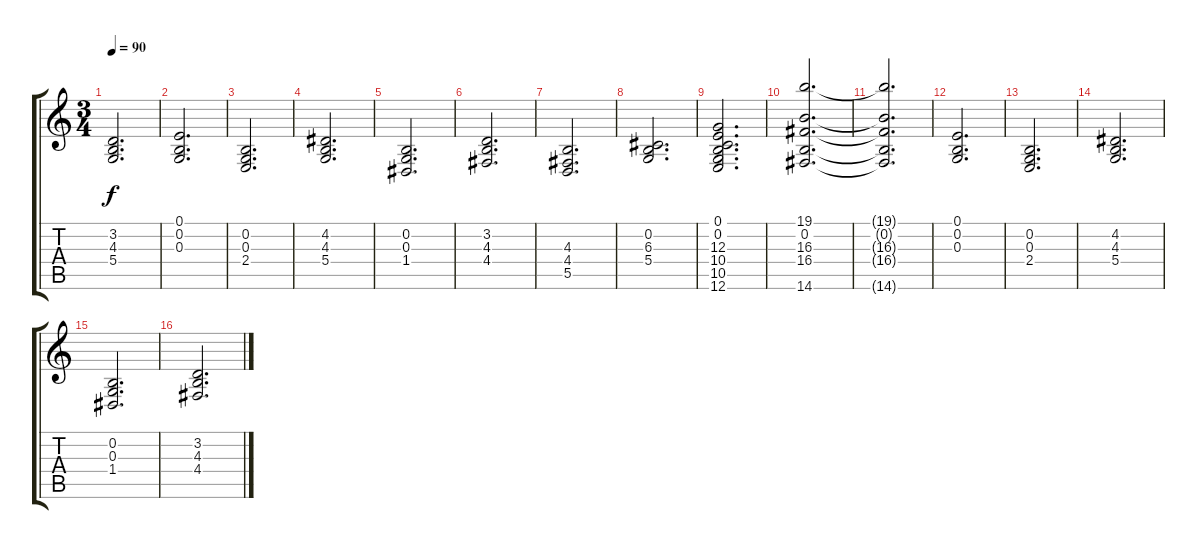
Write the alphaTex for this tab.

\track "" {instrument stringensemble2}
\staff {score tabs}
\tuning (E4 B3 G3 D3 A2 E2) {hide}
\ts (3 4)
\tempo 90
\clef g2
\ks c
(3.2 4.3 5.4).2{d dy f} |
(0.1 0.2 0.3).2{d} |
(0.2 0.3 2.4).2{d} |
(4.2 4.3 5.4).2{d} |
(0.2 0.3 1.4).2{d} |
(3.2 4.3 4.4).2{d} |
(4.3 4.4 5.5).2{d} |
(0.2 6.3 5.4).2{d} |
(0.1 0.2 12.3 10.4 10.5 12.6).2{d} |
(19.1 0.2 16.3 16.4 14.6).2{d} |
(19.1{t} 0.2{t} 16.3{t} 16.4{t} 14.6{t}).2{d} |
(0.1 0.2 0.3).2{d} |
(0.2 0.3 2.4).2{d} |
(4.2 4.3 5.4).2{d} |
(0.2 0.3 1.4).2{d} |
(3.2 4.3 4.4).2{d}
